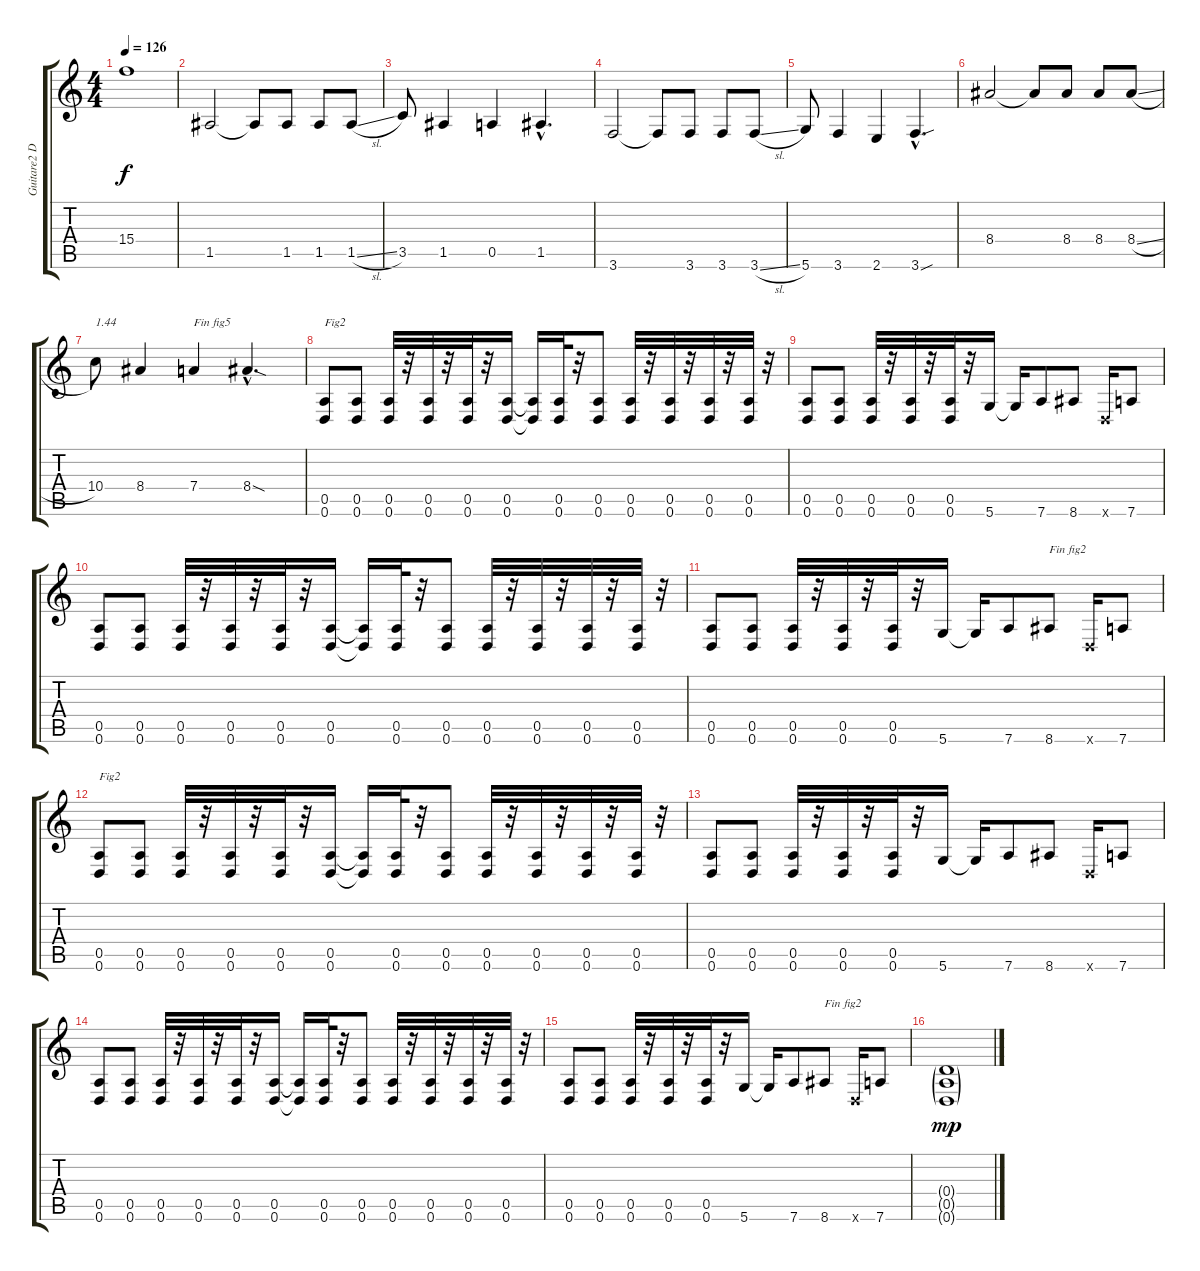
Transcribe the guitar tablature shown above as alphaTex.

\track ("Guitare2 Dr-D" "Guitare2 D") {instrument overdrivenguitar}
\staff {score tabs}
\tuning (E4 B3 G3 D3 A2 D2) {hide}
\ts (4 4)
\tempo 126
\clef g2
\ks c
15.4{t}.1{dy f} |
1.5.2 1.5{t}.8 1.5.8 1.5.8 1.5{sl}.8 |
3.5.8 1.5.4 0.5.4 1.5{hac}.4{d} |
3.6.2 3.6{t}.8 3.6.8 3.6.8 3.6{sl}.8 |
5.6.8 3.6.4 2.6.4 3.6{sou hac}.4{d} |
8.4.2 8.4{t}.8 8.4.8 8.4.8 8.4{sl}.8 |
10.4.8{txt "1.44"} 8.4.4 7.4.4{txt "Fin fig5"} 8.4{sod hac}.4{d} |
(0.5 0.6).8{txt "Fig2"} (0.5 0.6).8 (0.5 0.6).32 r.32 (0.5 0.6).32 r.32 (0.5 0.6).32 r.32 (0.5 0.6).16 (0.5{t} 0.6{t}).16 (0.5 0.6).32 r.32 (0.5 0.6).8 (0.5 0.6).32 r.32 (0.5 0.6).32 r.32 (0.5 0.6).32 r.32 (0.5 0.6).32 r.32 |
(0.5 0.6).8 (0.5 0.6).8 (0.5 0.6).32 r.32 (0.5 0.6).32 r.32 (0.5 0.6).32 r.32 5.6.16 5.6{t}.16 7.6.8 8.6.8 0.6{x}.16 7.6.8 |
(0.5 0.6).8 (0.5 0.6).8 (0.5 0.6).32 r.32 (0.5 0.6).32 r.32 (0.5 0.6).32 r.32 (0.5 0.6).16 (0.5{t} 0.6{t}).16 (0.5 0.6).32 r.32 (0.5 0.6).8 (0.5 0.6).32 r.32 (0.5 0.6).32 r.32 (0.5 0.6).32 r.32 (0.5 0.6).32 r.32 |
(0.5 0.6).8 (0.5 0.6).8 (0.5 0.6).32 r.32 (0.5 0.6).32 r.32 (0.5 0.6).32 r.32 5.6.16 5.6{t}.16 7.6.8 8.6.8{txt "Fin fig2"} 0.6{x}.16 7.6.8 |
(0.5 0.6).8{txt "Fig2"} (0.5 0.6).8 (0.5 0.6).32 r.32 (0.5 0.6).32 r.32 (0.5 0.6).32 r.32 (0.5 0.6).16 (0.5{t} 0.6{t}).16 (0.5 0.6).32 r.32 (0.5 0.6).8 (0.5 0.6).32 r.32 (0.5 0.6).32 r.32 (0.5 0.6).32 r.32 (0.5 0.6).32 r.32 |
(0.5 0.6).8 (0.5 0.6).8 (0.5 0.6).32 r.32 (0.5 0.6).32 r.32 (0.5 0.6).32 r.32 5.6.16 5.6{t}.16 7.6.8 8.6.8 0.6{x}.16 7.6.8 |
(0.5 0.6).8 (0.5 0.6).8 (0.5 0.6).32 r.32 (0.5 0.6).32 r.32 (0.5 0.6).32 r.32 (0.5 0.6).16 (0.5{t} 0.6{t}).16 (0.5 0.6).32 r.32 (0.5 0.6).8 (0.5 0.6).32 r.32 (0.5 0.6).32 r.32 (0.5 0.6).32 r.32 (0.5 0.6).32 r.32 |
(0.5 0.6).8 (0.5 0.6).8 (0.5 0.6).32 r.32 (0.5 0.6).32 r.32 (0.5 0.6).32 r.32 5.6.16 5.6{t}.16 7.6.8 8.6.8{txt "Fin fig2"} 0.6{x}.16 7.6.8 |
(0.4{g} 0.5{g} 0.6{g}).1{dy mp}
